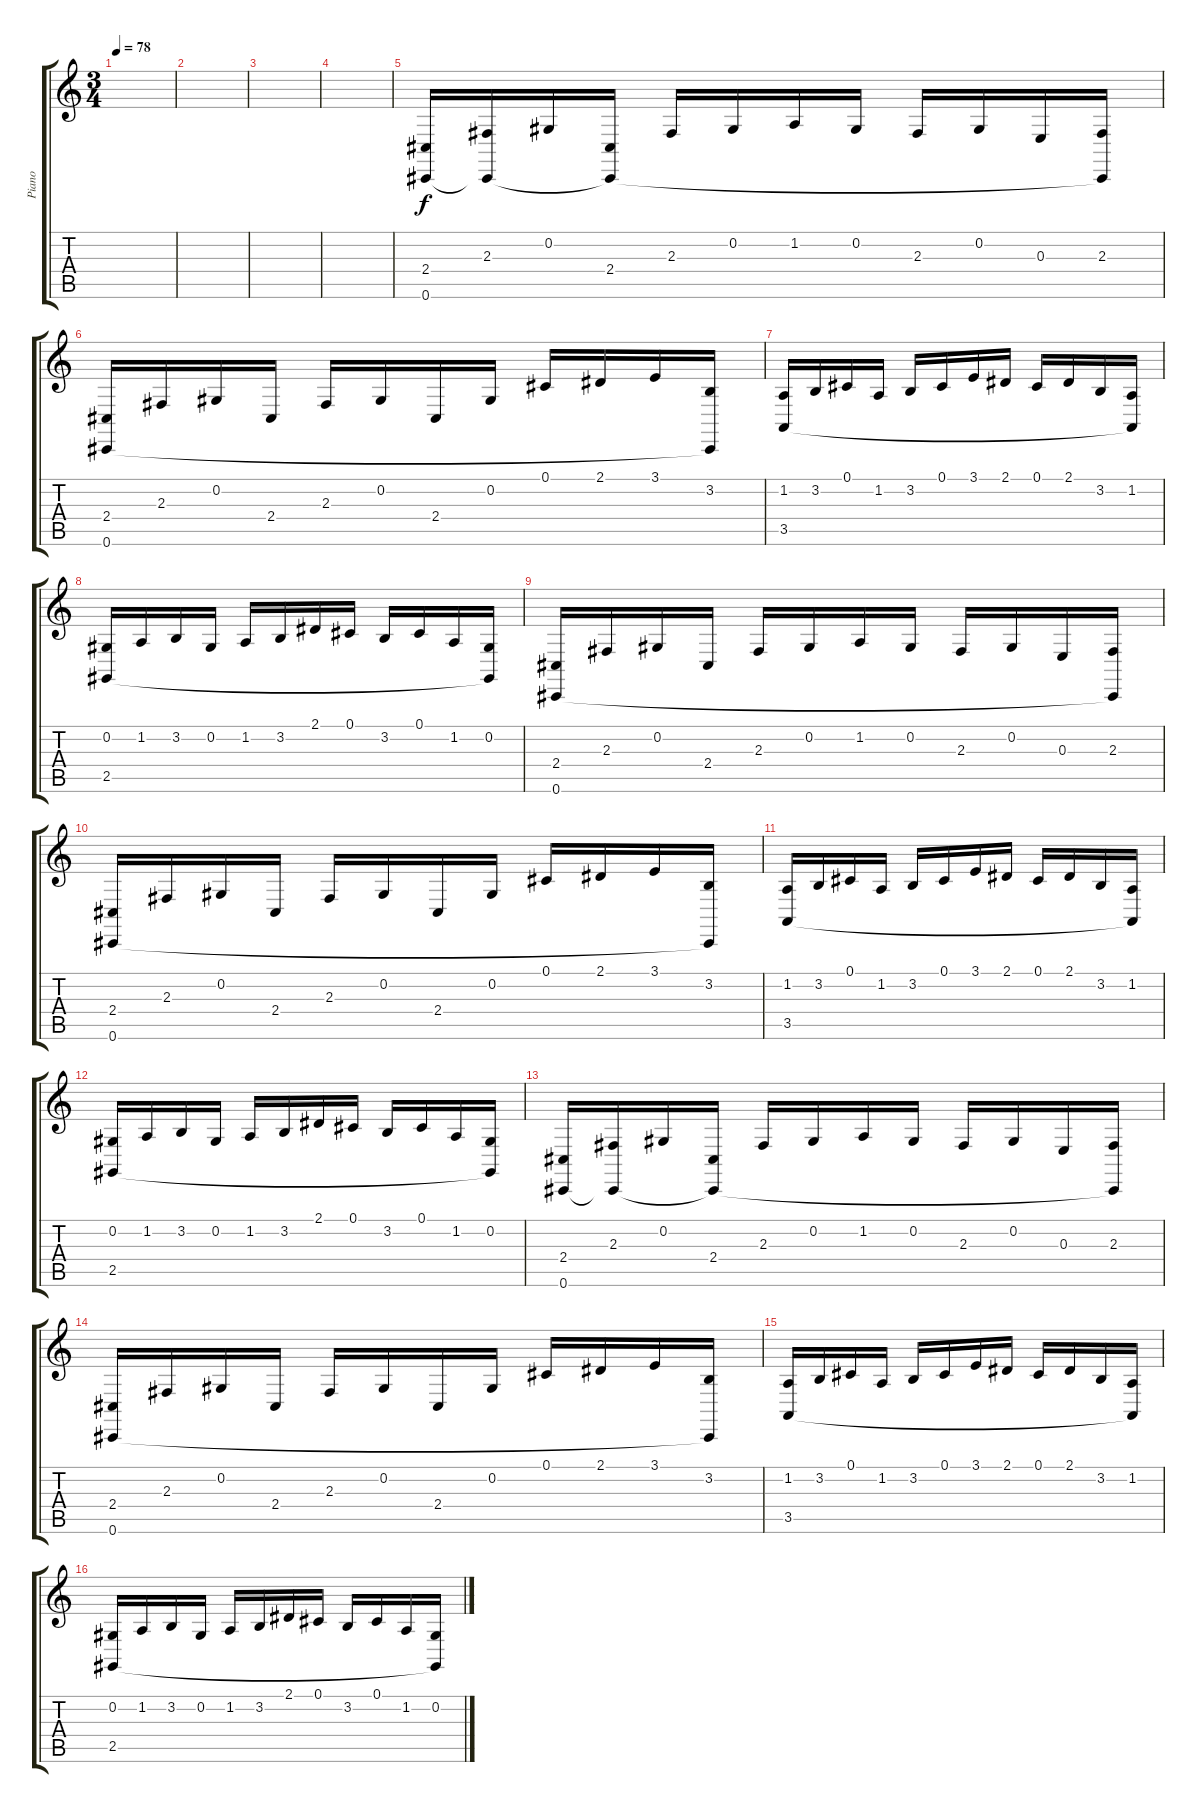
\track ("Piano" "Piano") {instrument acousticgrandpiano}
\staff {score tabs}
\tuning (Db4 Ab3 E3 B2 Gb2 Db2) {hide}
\ts (3 4)
\tempo 78
\clef g2
\ks c
|
|
|
|
(2.4 0.6).16 (2.3 0.6{t}).16 0.2.16 (2.4 0.6{t}).16 2.3.16 0.2.16 1.2.16 0.2.16 2.3.16 0.2.16 0.3.16 (2.3 0.6{t}).16 |
(2.4 0.6).16 2.3.16 0.2.16 2.4.16 2.3.16 0.2.16 2.4.16 0.2.16 0.1.16 2.1.16 3.1.16 (3.2 0.6{t}).16 |
(1.2 3.5).16 3.2.16 0.1.16 1.2.16 3.2.16 0.1.16 3.1.16 2.1.16 0.1.16 2.1.16 3.2.16 (1.2 3.5{t}).16 |
(0.2 2.5).16 1.2.16 3.2.16 0.2.16 1.2.16 3.2.16 2.1.16 0.1.16 3.2.16 0.1.16 1.2.16 (0.2 2.5{t}).16 |
(2.4 0.6).16 2.3.16 0.2.16 2.4.16 2.3.16 0.2.16 1.2.16 0.2.16 2.3.16 0.2.16 0.3.16 (2.3 0.6{t}).16 |
(2.4 0.6).16 2.3.16 0.2.16 2.4.16 2.3.16 0.2.16 2.4.16 0.2.16 0.1.16 2.1.16 3.1.16 (3.2 0.6{t}).16 |
(1.2 3.5).16 3.2.16 0.1.16 1.2.16 3.2.16 0.1.16 3.1.16 2.1.16 0.1.16 2.1.16 3.2.16 (1.2 3.5{t}).16 |
(0.2 2.5).16 1.2.16 3.2.16 0.2.16 1.2.16 3.2.16 2.1.16 0.1.16 3.2.16 0.1.16 1.2.16 (0.2 2.5{t}).16 |
(2.4 0.6).16 (2.3 0.6{t}).16 0.2.16 (2.4 0.6{t}).16 2.3.16 0.2.16 1.2.16 0.2.16 2.3.16 0.2.16 0.3.16 (2.3 0.6{t}).16 |
(2.4 0.6).16 2.3.16 0.2.16 2.4.16 2.3.16 0.2.16 2.4.16 0.2.16 0.1.16 2.1.16 3.1.16 (3.2 0.6{t}).16 |
(1.2 3.5).16 3.2.16 0.1.16 1.2.16 3.2.16 0.1.16 3.1.16 2.1.16 0.1.16 2.1.16 3.2.16 (1.2 3.5{t}).16 |
(0.2 2.5).16 1.2.16 3.2.16 0.2.16 1.2.16 3.2.16 2.1.16 0.1.16 3.2.16 0.1.16 1.2.16 (0.2 2.5{t}).16
